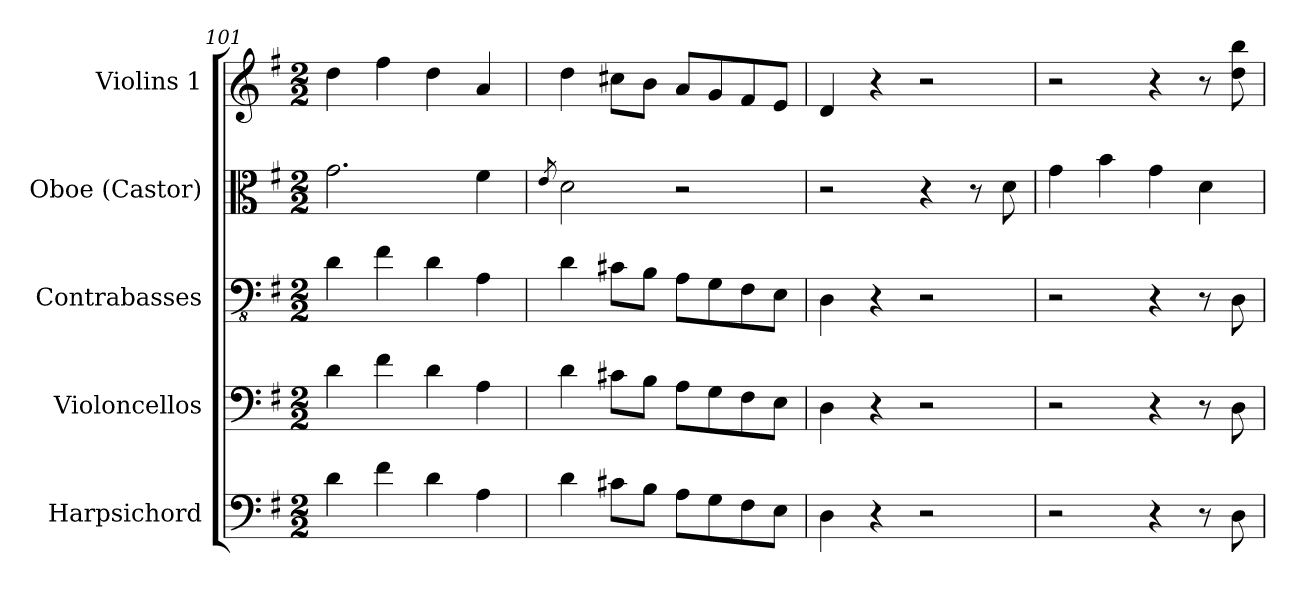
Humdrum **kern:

**kern	**kern	**kern	**kern	**kern
*part5	*part4	*part3	*part2	*part1
*staff5	*staff4	*staff3	*staff2	*staff1
*I"Harpsichord	*I"Violoncellos	*I"Contrabasses	*I"Oboe (Castor)	*I"Violins 1
*I'Hch.	*I'Vlcs.	*I'Cbs.	*I'Ob.	*I'Vlns. 1
*clefF4	*clefF4	*clefFv4	*clefC3	*clefG2
*k[f#]	*k[f#]	*k[f#]	*k[f#]	*k[f#]
*G:	*G:	*G:	*G:	*G:
*M2/2	*M2/2	*M2/2	*M2/2	*M2/2
=101	=101	=101	=101	=101
4d\	4d\	4D\	2.g\	4dd\
4f#\	4f#\	4F#\	.	4ff#\
4d\	4d\	4D\	.	4dd\
4A\	4A\	4AA\	4f#\	4a/
=102	=102	=102	=102	=102
.	.	.	8qe/	.
4d\	4d\	4D\	2d\	4dd\
8c#X\L	8c#X\L	8C#X\L	.	8cc#X\L
8B\J	8B\J	8BB\J	.	8b\J
8A\L	8A\L	8AA\L	2r	8a/L
8G\	8G\	8GG\	.	8g/
8F#\	8F#\	8FF#\	.	8f#/
8E\J	8E\J	8EE\J	.	8e/J
!!LO:PB:g=z
=103	=103	=103	=103	=103
4D\	4D\	4DD\	2r	4d/
4r	4r	4r	.	4r
2r	2r	2r	4r	2r
.	.	.	8r	.
.	.	.	8d\	.
=104	=104	=104	=104	=104
2r	2r	2r	4g\	2r
.	.	.	4b\	.
4r	4r	4r	4g\	4r
8r	8r	8r	4d\	8r
8D\	8D\	8DD\	.	8dd\ 8bb\
=	=	=	=	=
*-	*-	*-	*-	*-
